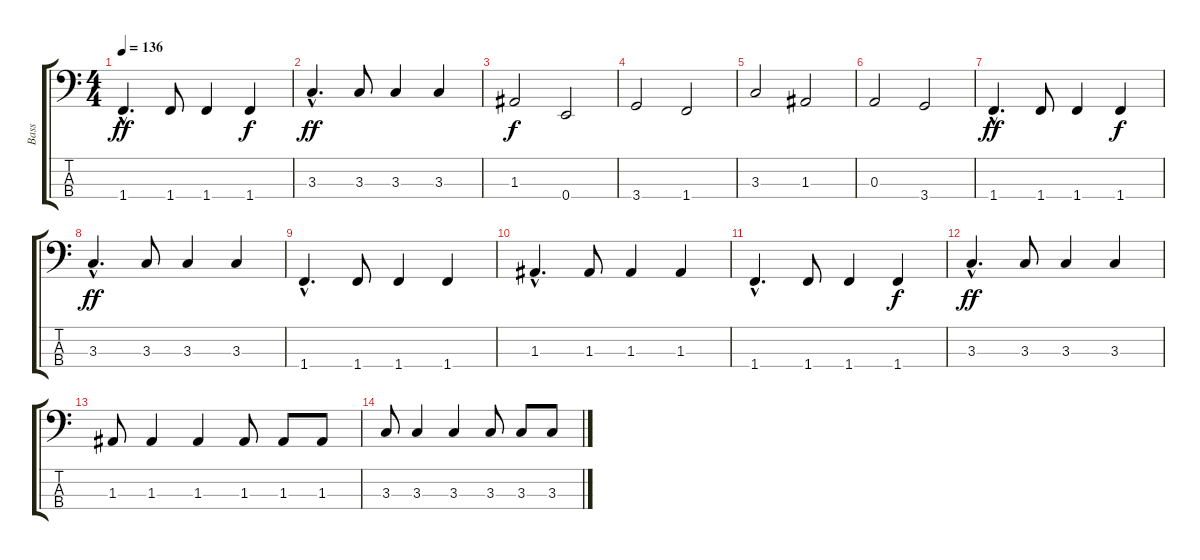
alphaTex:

\track ("Bass" "Bass") {instrument electricbassfinger}
\staff {score tabs}
\tuning (G2 D2 A1 E1) {hide}
\ts (4 4)
\tempo 136
\clef f4
\ks c
1.4{hac}.4{d dy ff} 1.4.8 1.4.4 1.4.4{dy f} |
3.3{hac}.4{d dy ff} 3.3.8 3.3.4 3.3.4 |
1.3.2{dy f} 0.4.2 |
3.4.2 1.4.2 |
3.3.2 1.3.2 |
0.3.2 3.4.2 |
1.4{hac}.4{d dy ff} 1.4.8 1.4.4 1.4.4{dy f} |
3.3{hac}.4{d dy ff} 3.3.8 3.3.4 3.3.4 |
1.4{hac}.4{d} 1.4.8 1.4.4 1.4.4 |
1.3{hac}.4{d} 1.3.8 1.3.4 1.3.4 |
1.4{hac}.4{d} 1.4.8 1.4.4 1.4.4{dy f} |
3.3{hac}.4{d dy ff} 3.3.8 3.3.4 3.3.4 |
1.3.8{volume 0} 1.3.4 1.3.4 1.3.8 1.3.8 1.3.8 |
3.3.8 3.3.4 3.3.4 3.3.8 3.3.8 3.3.8
